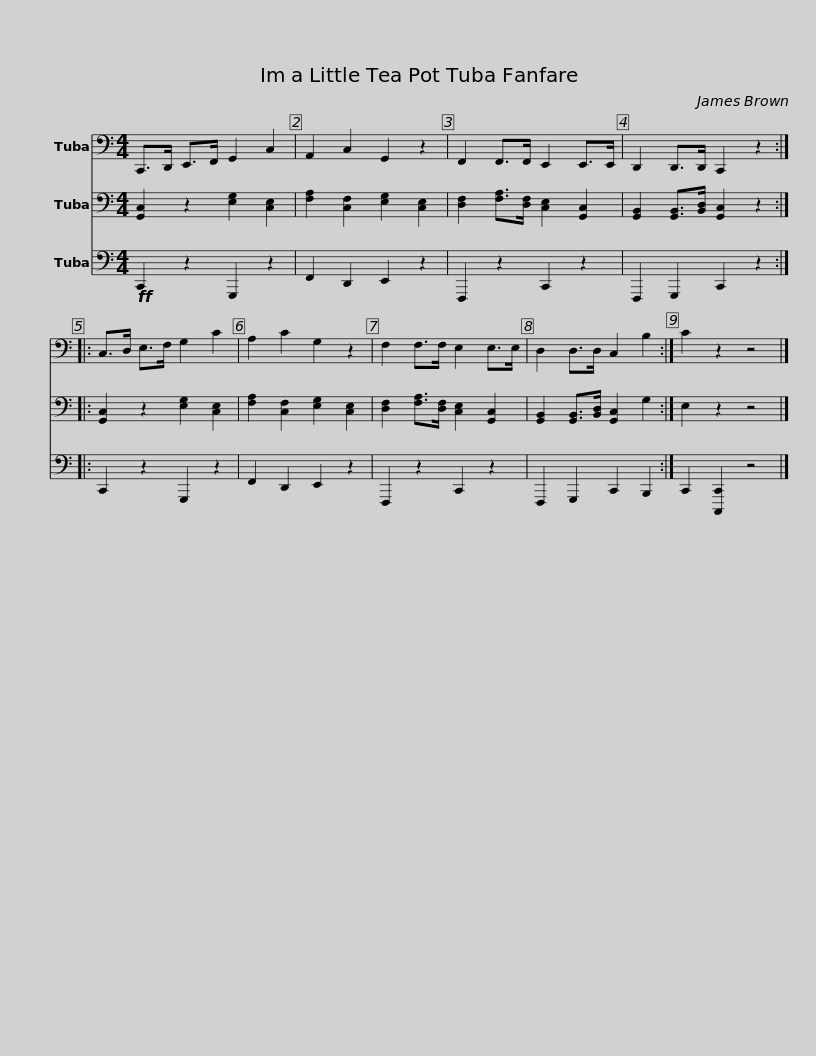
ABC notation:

X:1
%%score 1 2 3
L:1/8
M:4/4
I:linebreak $
K:C
V:1 bass
V:2 bass
V:3 bass
V:1
 C,,>D,, E,,>F,, G,,2 C,2 | A,,2 C,2 G,,2 z2 | F,,2 F,,>F,, E,,2 E,,>E,, | D,,2 D,,>D,, C,,2 z2 :: C,>D, E,>F, G,2 C2 | %5
 A,2 C2 G,2 z2 |$ F,2 F,>F, E,2 E,>E, | D,2 D,>D, C,2 B,2 :| C2 z2 z4 |] %9
V:2
 [G,,C,]2 z2 [E,G,]2 [C,E,]2 | [F,A,]2 [C,F,]2 [E,G,]2 [C,E,]2 | [D,F,]2 [F,A,]>[D,F,] [C,E,]2 [G,,C,]2 | [G,,B,,]2 [G,,B,,]>[B,,D,] [G,,C,]2 z2 :: [G,,C,]2 z2 [E,G,]2 [C,E,]2 | %5
 [F,A,]2 [C,F,]2 [E,G,]2 [C,E,]2 |$ [D,F,]2 [F,A,]>[D,F,] [C,E,]2 [G,,C,]2 | [G,,B,,]2 [G,,B,,]>[B,,D,] [G,,C,]2 G,2 :| E,2 z2 z4 |] %9
V:3
!ff! C,,2 z2 G,,,2 z2 | F,,2 D,,2 E,,2 z2 | F,,,2 z2 C,,2 z2 | F,,,2 G,,,2 C,,2 z2 :: C,,2 z2 G,,,2 z2 | %5
 F,,2 D,,2 E,,2 z2 |$ F,,,2 z2 C,,2 z2 | F,,,2 G,,,2 C,,2 B,,,2 :| C,,2 [C,,,C,,]2 z4 |] %9
